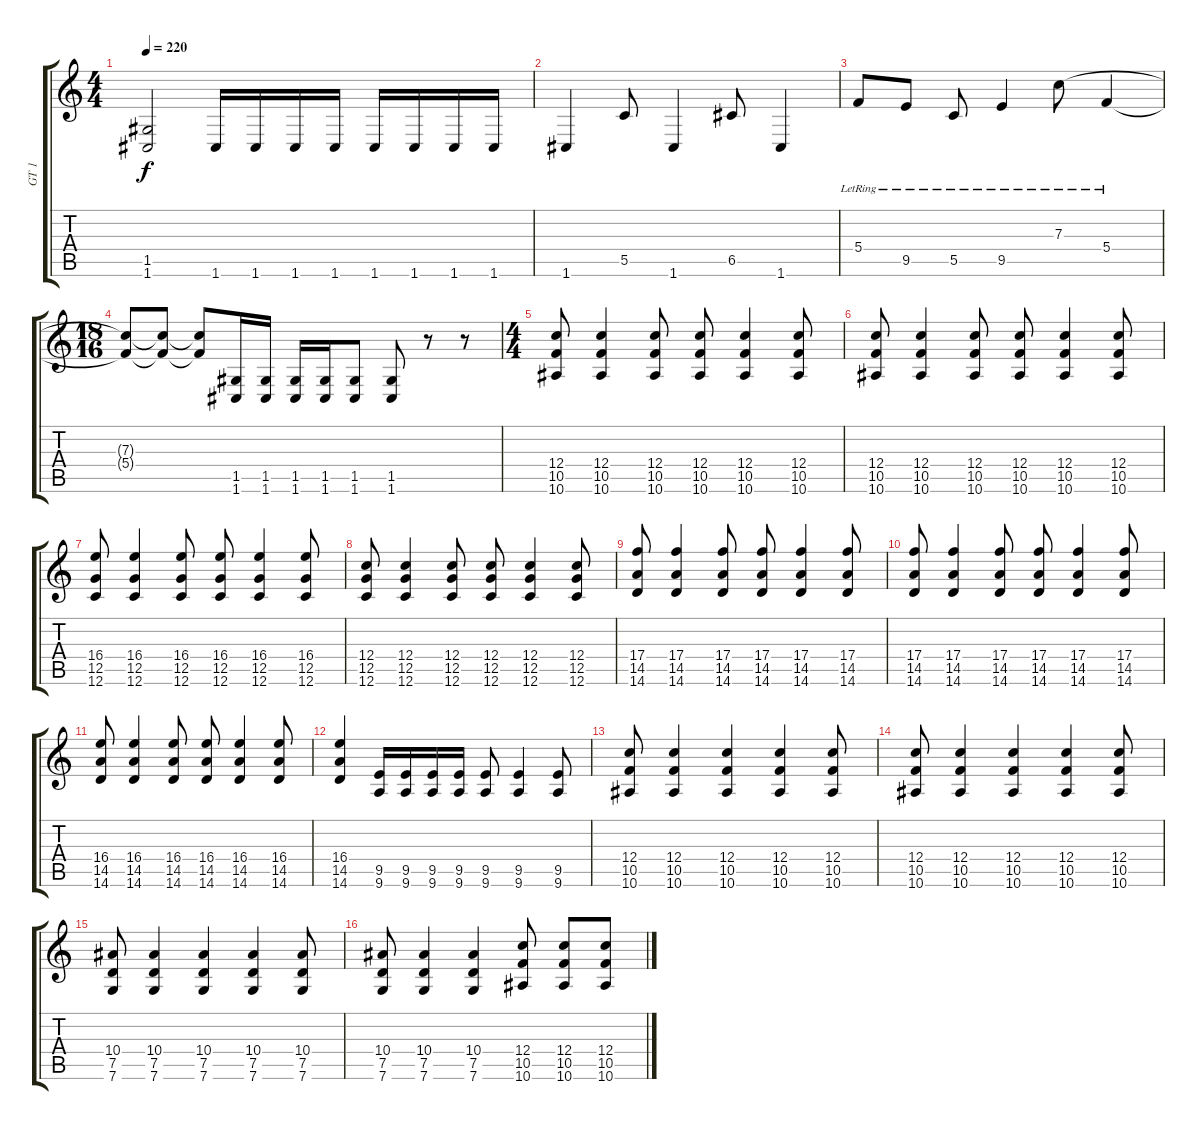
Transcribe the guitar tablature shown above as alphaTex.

\track ("GT 1" "GT 1") {solo instrument distortionguitar}
\staff {score tabs}
\tuning (D4 A3 F3 C3 G2 C2) {hide}
\ts (4 4)
\tempo 220
\clef g2
\ks c
(1.5 1.6).2{dy f} 1.6.16 1.6.16 1.6.16 1.6.16 1.6.16 1.6.16 1.6.16 1.6.16 |
1.6.4 5.5.8 1.6.4 6.5.8 1.6.4 |
5.4{lr}.8 9.5{lr}.8 5.5{lr}.8 9.5{lr}.4 7.3{lr}.8 5.4{lr}.4 |
\ts (18 16)
(7.3{t} 5.4{t}).8 (7.3{t} 5.4{t}).8 (7.3{t} 5.4{t}).8 (1.5 1.6).16 (1.5 1.6).16 (1.5 1.6).16 (1.5 1.6).16 (1.5 1.6).8 (1.5 1.6).8 r.8 r.8 |
\ts (4 4)
(12.4 10.5 10.6).8 (12.4 10.5 10.6).4 (12.4 10.5 10.6).8 (12.4 10.5 10.6).8 (12.4 10.5 10.6).4 (12.4 10.5 10.6).8 |
(12.4 10.5 10.6).8 (12.4 10.5 10.6).4 (12.4 10.5 10.6).8 (12.4 10.5 10.6).8 (12.4 10.5 10.6).4 (12.4 10.5 10.6).8 |
(16.4 12.5 12.6).8 (16.4 12.5 12.6).4 (16.4 12.5 12.6).8 (16.4 12.5 12.6).8 (16.4 12.5 12.6).4 (16.4 12.5 12.6).8 |
(12.4 12.5 12.6).8 (12.4 12.5 12.6).4 (12.4 12.5 12.6).8 (12.4 12.5 12.6).8 (12.4 12.5 12.6).4 (12.4 12.5 12.6).8 |
(17.4 14.5 14.6).8 (17.4 14.5 14.6).4 (17.4 14.5 14.6).8 (17.4 14.5 14.6).8 (17.4 14.5 14.6).4 (17.4 14.5 14.6).8 |
(17.4 14.5 14.6).8 (17.4 14.5 14.6).4 (17.4 14.5 14.6).8 (17.4 14.5 14.6).8 (17.4 14.5 14.6).4 (17.4 14.5 14.6).8 |
(16.4 14.5 14.6).8 (16.4 14.5 14.6).4 (16.4 14.5 14.6).8 (16.4 14.5 14.6).8 (16.4 14.5 14.6).4 (16.4 14.5 14.6).8 |
(16.4 14.5 14.6).4 (9.5 9.6).16 (9.5 9.6).16 (9.5 9.6).16 (9.5 9.6).16 (9.5 9.6).8 (9.5 9.6).4 (9.5 9.6).8 |
(12.4 10.5 10.6).8 (12.4 10.5 10.6).4 (12.4 10.5 10.6).4 (12.4 10.5 10.6).4 (12.4 10.5 10.6).8 |
(12.4 10.5 10.6).8 (12.4 10.5 10.6).4 (12.4 10.5 10.6).4 (12.4 10.5 10.6).4 (12.4 10.5 10.6).8 |
(10.4 7.5 7.6).8 (10.4 7.5 7.6).4 (10.4 7.5 7.6).4 (10.4 7.5 7.6).4 (10.4 7.5 7.6).8 |
(10.4 7.5 7.6).8 (10.4 7.5 7.6).4 (10.4 7.5 7.6).4 (12.4 10.5 10.6).8 (12.4 10.5 10.6).8 (12.4 10.5 10.6).8
